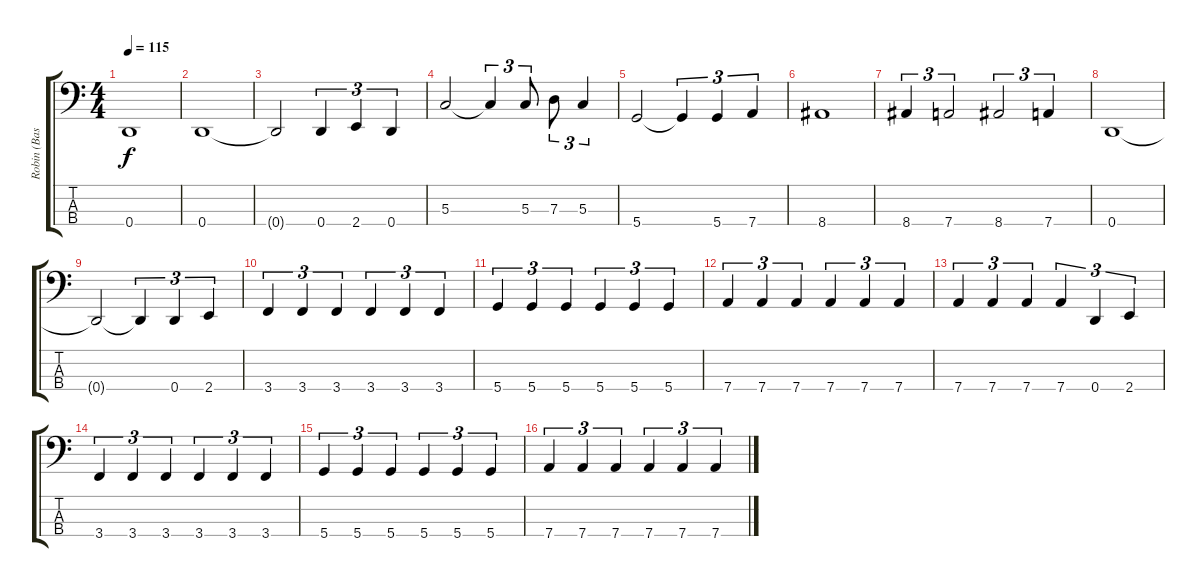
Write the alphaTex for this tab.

\track ("Robin (Bass)" "Robin (Bas") {instrument electricbasspick}
\staff {score tabs}
\tuning (F2 C2 G1 D1) {hide}
\ts (4 4)
\tempo 115
\clef f4
\ks c
0.4{t}.1{dy f} |
0.4.1 |
0.4{t}.2 0.4.4{tu (3 2)} 2.4.4{tu (3 2)} 0.4.4{tu (3 2)} |
5.3.2 5.3{t}.4{tu (3 2)} 5.3.8{tu (3 2)} 7.3.8{tu (3 2)} 5.3.4{tu (3 2)} |
5.4.2 5.4{t}.4{tu (3 2)} 5.4.4{tu (3 2)} 7.4.4{tu (3 2)} |
8.4.1 |
8.4.4{tu (3 2)} 7.4.2{tu (3 2)} 8.4.2{tu (3 2)} 7.4.4{tu (3 2)} |
0.4.1 |
0.4{t}.2 0.4{t}.4{tu (3 2)} 0.4.4{tu (3 2)} 2.4.4{tu (3 2)} |
3.4.4{tu (3 2)} 3.4.4{tu (3 2)} 3.4.4{tu (3 2)} 3.4.4{tu (3 2)} 3.4.4{tu (3 2)} 3.4.4{tu (3 2)} |
5.4.4{tu (3 2)} 5.4.4{tu (3 2)} 5.4.4{tu (3 2)} 5.4.4{tu (3 2)} 5.4.4{tu (3 2)} 5.4.4{tu (3 2)} |
7.4.4{tu (3 2)} 7.4.4{tu (3 2)} 7.4.4{tu (3 2)} 7.4.4{tu (3 2)} 7.4.4{tu (3 2)} 7.4.4{tu (3 2)} |
7.4.4{tu (3 2)} 7.4.4{tu (3 2)} 7.4.4{tu (3 2)} 7.4.4{tu (3 2)} 0.4.4{tu (3 2)} 2.4.4{tu (3 2)} |
3.4.4{tu (3 2)} 3.4.4{tu (3 2)} 3.4.4{tu (3 2)} 3.4.4{tu (3 2)} 3.4.4{tu (3 2)} 3.4.4{tu (3 2)} |
5.4.4{tu (3 2)} 5.4.4{tu (3 2)} 5.4.4{tu (3 2)} 5.4.4{tu (3 2)} 5.4.4{tu (3 2)} 5.4.4{tu (3 2)} |
7.4.4{tu (3 2)} 7.4.4{tu (3 2)} 7.4.4{tu (3 2)} 7.4.4{tu (3 2)} 7.4.4{tu (3 2)} 7.4.4{tu (3 2)}
